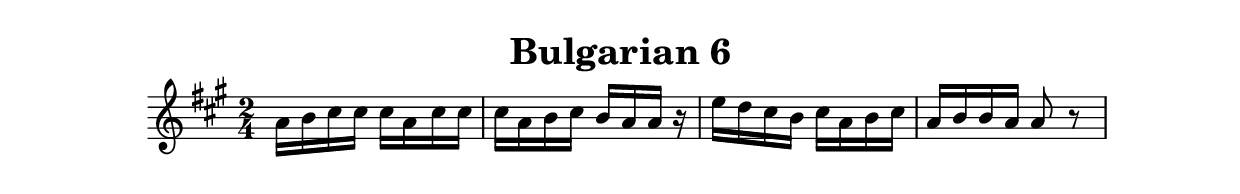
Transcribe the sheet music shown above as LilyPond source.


\version "2.10.33"
\header {
  
  title = "Bulgarian 6"
}
\book {
  \score {
    \relative c' {
       \key a \major 
       \clef treble 
       \time 2/4
       a'16 [b cis cis] cis [a cis cis] |
       cis16 [a b cis] b [a a] r |   
       e'16 [d cis b] cis [a b cis] |
       a [b b a] a8 r |
    }
  }
}
